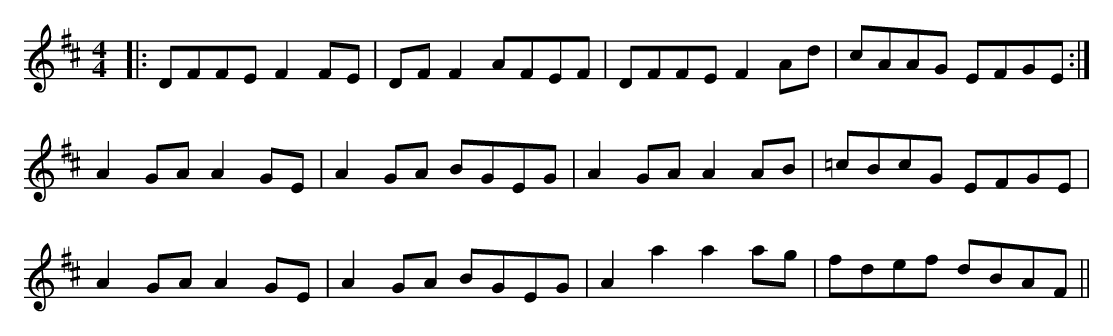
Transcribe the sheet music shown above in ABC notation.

X:1
M:4/4
K:D
|:DFFE F2FE|DF F2 AFEF|DFFE F2 Ad|cAAG EFGE:|
A2 GA A2 GE|A2 GA BGEG|A2 GA A2AB|=cBcG EFGE|
A2 GA A2 GE|A2 GA BGEG|A2 a2 a2 ag|fdef dBAF||
